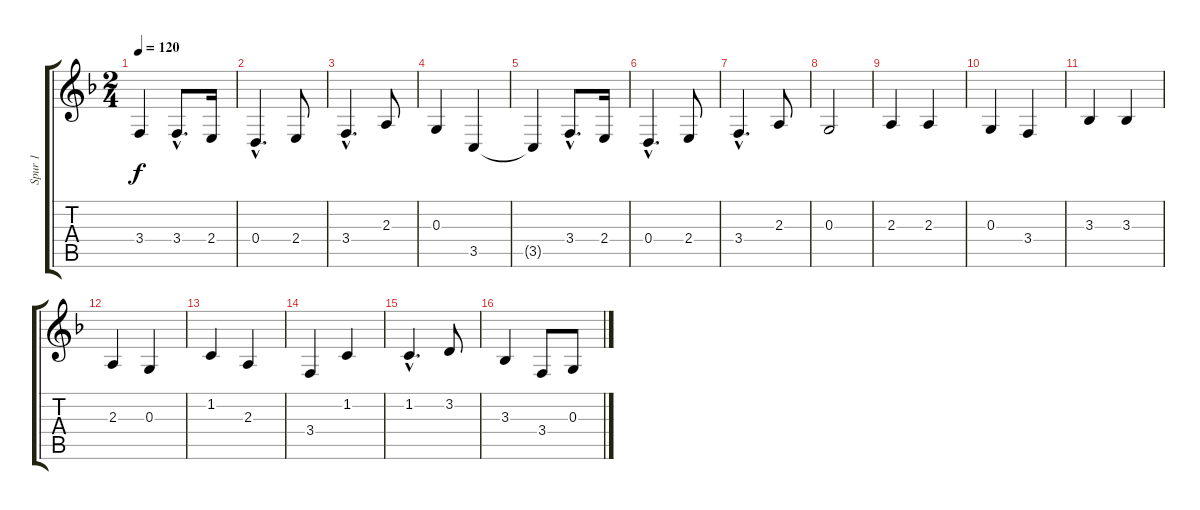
\track ("Spur 1" "Spur 1") {instrument electricgrandpiano}
\staff {score tabs}
\tuning (E4 B3 G3 D3 A2 E2) {hide}
\ts (2 4)
\tempo 120
\clef g2
\ks f
3.4{t}.4{dy f} 3.4{hac}.8{d} 2.4.16 |
0.4{hac}.4{d} 2.4.8 |
3.4{hac}.4{d} 2.3.8 |
0.3.4 3.5.4 |
3.5{t}.4 3.4{hac}.8{d} 2.4.16 |
0.4{hac}.4{d} 2.4.8 |
3.4{hac}.4{d} 2.3.8 |
0.3.2 |
2.3.4 2.3.4 |
0.3.4 3.4.4 |
3.3.4 3.3.4 |
2.3.4 0.3.4 |
1.2.4 2.3.4 |
3.4.4 1.2.4 |
1.2{hac}.4{d} 3.2.8 |
3.3.4 3.4.8 0.3.8
